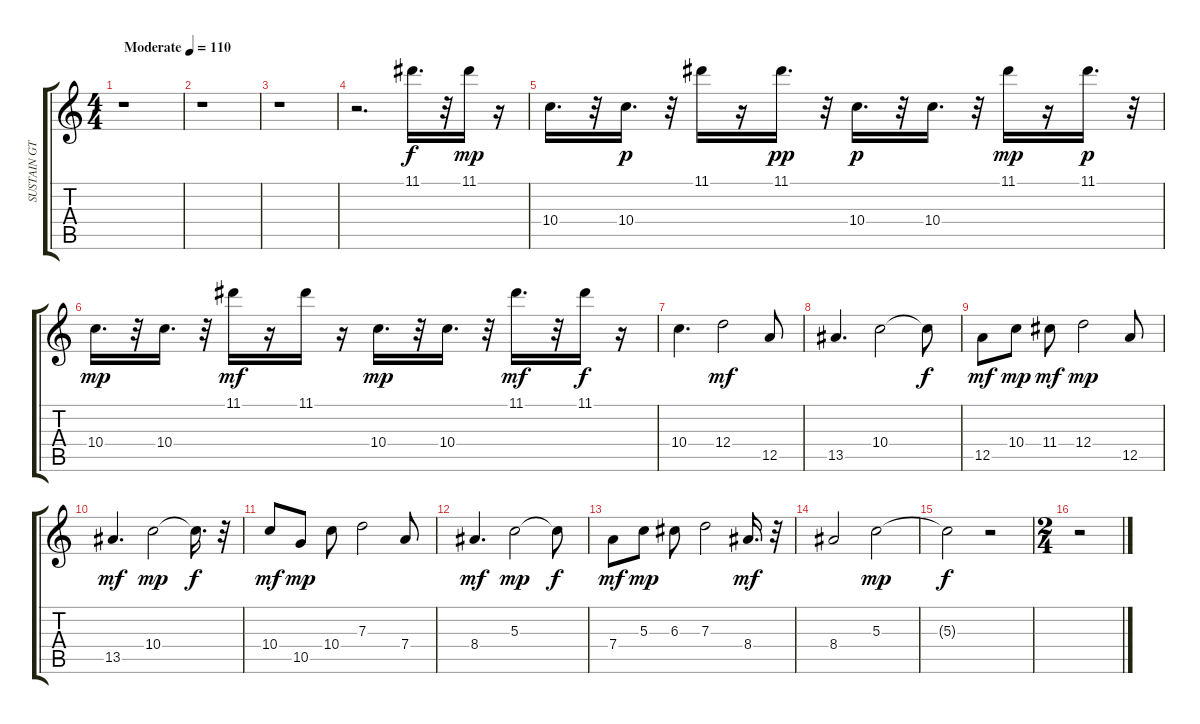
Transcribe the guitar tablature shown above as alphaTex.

\track ("SUSTAIN GTR." "SUSTAIN GT") {solo instrument electricguitarjazz}
\staff {score tabs}
\tuning (E4 B3 G3 D3 A2 E2) {hide}
\ts (4 4)
\tempo (110 "Moderate")
\clef g2
\ks c
r.1{dy f instrument electricguitarjazz} |
r.1 |
r.1 |
r.2{d} 11.1.16{d} r.32 11.1.16{dy mp} r.16 |
10.4.16{d} r.32 10.4.16{d dy p} r.32 11.1.16 r.16 11.1.16{d dy pp} r.32 10.4.16{d dy p} r.32 10.4.16{d} r.32 11.1.16{dy mp} r.16 11.1.16{d dy p} r.32 |
10.4.16{d dy mp} r.32 10.4.16{d} r.32 11.1.16{dy mf} r.16 11.1.16 r.16 10.4.16{d dy mp} r.32 10.4.16{d} r.32 11.1.16{d dy mf} r.32 11.1.16{dy f} r.16 |
10.4.4{d} 12.4.2{dy mf} 12.5.8 |
13.5.4{d} 10.4.2 10.4{t}.8{dy f} |
12.5.8{dy mf} 10.4.8{dy mp} 11.4.8{dy mf} 12.4.2{dy mp} 12.5.8 |
13.5.4{d dy mf} 10.4.2{dy mp} 10.4{t}.16{d dy f} r.32 |
10.4.8{dy mf} 10.5.8{dy mp} 10.4.8 7.3.2 7.4.8 |
8.4.4{d dy mf} 5.3.2{dy mp} 5.3{t}.8{dy f} |
7.4.8{dy mf} 5.3.8{dy mp} 6.3.8 7.3.2 8.4.16{d dy mf} r.32 |
8.4.2 5.3.2{dy mp} |
5.3{t}.2{dy f} r.2 |
\ts (2 4)
r.2
